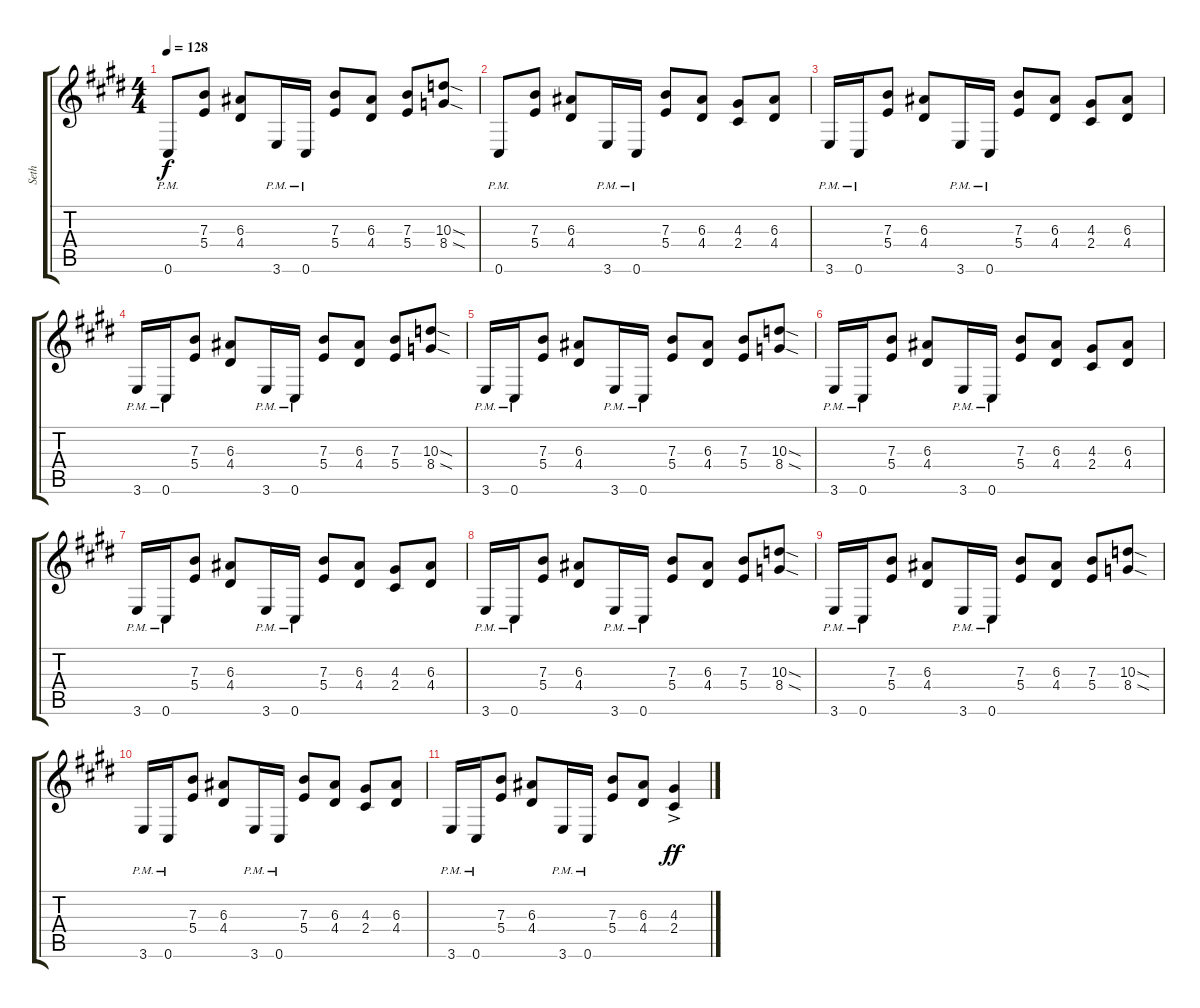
\track ("Seth" "Seth") {instrument distortionguitar}
\staff {score tabs}
\tuning (Db4 Ab3 E3 B2 Gb2 Db2) {hide}
\ts (4 4)
\tempo 128
\clef g2
\ks c#minor
0.6{pm}.8{dy f} (7.3 5.4).8 (6.3 4.4).8 3.6{pm}.16 0.6{pm}.16 (7.3 5.4).8 (6.3 4.4).8 (7.3 5.4).8 (10.3{sod} 8.4{sod}).8 |
0.6{pm}.8 (7.3 5.4).8 (6.3 4.4).8 3.6{pm}.16 0.6{pm}.16 (7.3 5.4).8 (6.3 4.4).8 (4.3 2.4).8 (6.3 4.4).8 |
3.6{pm}.16 0.6{pm}.16 (7.3 5.4).8 (6.3 4.4).8 3.6{pm}.16 0.6{pm}.16 (7.3 5.4).8 (6.3 4.4).8 (4.3 2.4).8 (6.3 4.4).8 |
3.6{pm}.16 0.6{pm}.16 (7.3 5.4).8 (6.3 4.4).8 3.6{pm}.16 0.6{pm}.16 (7.3 5.4).8 (6.3 4.4).8 (7.3 5.4).8 (10.3{sod} 8.4{sod}).8 |
3.6{pm}.16 0.6{pm}.16 (7.3 5.4).8 (6.3 4.4).8 3.6{pm}.16 0.6{pm}.16 (7.3 5.4).8 (6.3 4.4).8 (7.3 5.4).8 (10.3{sod} 8.4{sod}).8 |
3.6{pm}.16 0.6{pm}.16 (7.3 5.4).8 (6.3 4.4).8 3.6{pm}.16 0.6{pm}.16 (7.3 5.4).8 (6.3 4.4).8 (4.3 2.4).8 (6.3 4.4).8 |
3.6{pm}.16 0.6{pm}.16 (7.3 5.4).8 (6.3 4.4).8 3.6{pm}.16 0.6{pm}.16 (7.3 5.4).8 (6.3 4.4).8 (4.3 2.4).8 (6.3 4.4).8 |
3.6{pm}.16 0.6{pm}.16 (7.3 5.4).8 (6.3 4.4).8 3.6{pm}.16 0.6{pm}.16 (7.3 5.4).8 (6.3 4.4).8 (7.3 5.4).8 (10.3{sod} 8.4{sod}).8 |
3.6{pm}.16 0.6{pm}.16 (7.3 5.4).8 (6.3 4.4).8 3.6{pm}.16 0.6{pm}.16 (7.3 5.4).8 (6.3 4.4).8 (7.3 5.4).8 (10.3{sod} 8.4{sod}).8 |
3.6{pm}.16 0.6{pm}.16 (7.3 5.4).8 (6.3 4.4).8 3.6{pm}.16 0.6{pm}.16 (7.3 5.4).8 (6.3 4.4).8 (4.3 2.4).8 (6.3 4.4).8 |
3.6{pm}.16 0.6{pm}.16 (7.3 5.4).8 (6.3 4.4).8 3.6{pm}.16 0.6{pm}.16 (7.3 5.4).8 (6.3 4.4).8 (4.3{ac} 2.4{ac}).4{dy ff}
